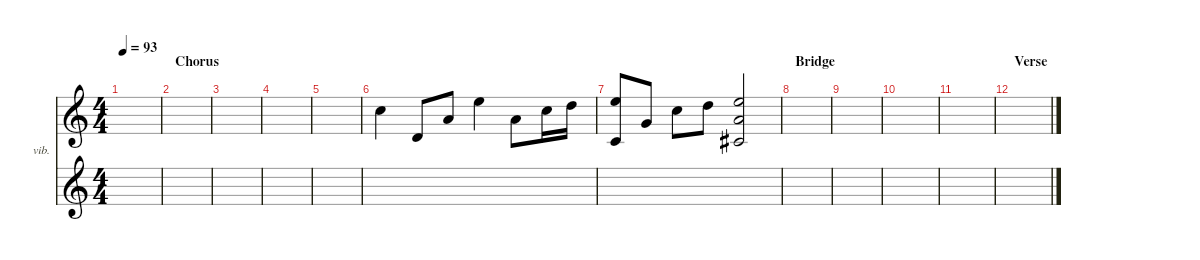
\defaultSystemsLayout 4
\hideDynamics
\bracketExtendMode nobrackets
\firstSystemTrackNameOrientation horizontal
\otherSystemsTrackNameOrientation horizontal
\track ("Vibraphone" "vib.") {instrument vibraphone}
\staff {score}
\tuning (E4 B3 G3 D3 A2 E2)
\ts (4 4)
\scale
1.09919
\tempo 93
\accidentals auto
\clef g2
\ottava regular
\simile none
\ks c
|
\section ("" "Chorus")
\scale
0.977463 |
\scale
0.945884 |
\scale
0.977463 |
\scale
1.06761 |
\scale
0.977463 8.1.4{beam Down} 3.2.8{beam Up} 5.1.8{beam Up} 12.1.4{beam Down} 5.1.8{beam Down} 8.1.16{beam Down} 15.2.16{beam Down} |
\scale
0.977463 (12.1 10.4).8{beam Up} 3.1.8{beam Up} 8.1.8{beam Down} 10.1.8{beam Down} (12.1 2.2{acc #} 14.3).2{beam Up} |
\section ("" "Bridge")
\scale
0.977463 |
\scale
1.09129 |
\scale
0.969568 |
\scale
0.969568 |
\section ("" "Verse")
\scale
0.969568 |
\scale
1.09129 |
\scale
0.969568 |
\scale
0.969568 |
\scale
0.969568
\staff {score}
\tuning (E4 B3 G3 D3 A2 E2)
\clef g2
\ottava regular
\simile none
\ks c
|
|
|
|
|
|
|
|
|
|
|
|
|
|
|
